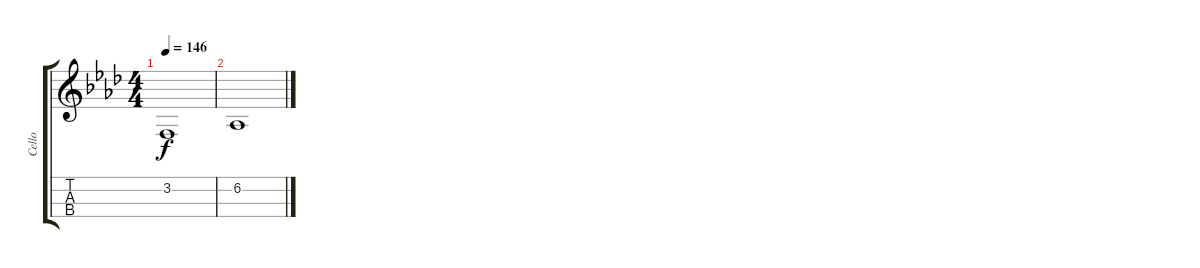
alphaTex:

\track ("Cello" "Cello") {instrument cello}
\staff {score tabs}
\tuning (A3 D3 G2 C2) {hide}
\ts (4 4)
\tempo 146
\clef g2
\ks fminor
3.2.1{dy f} |
6.2.1
